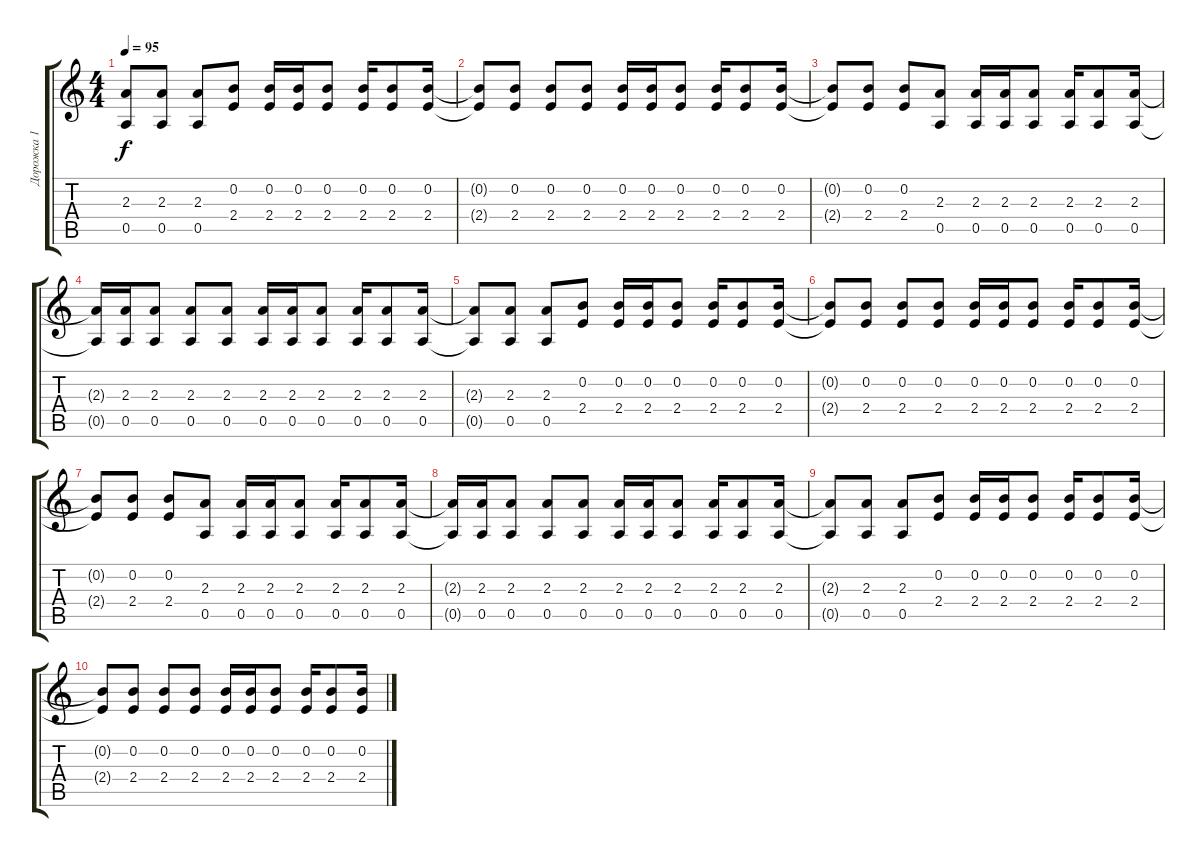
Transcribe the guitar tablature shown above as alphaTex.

\track ("Дорожка 1" "Дорожка 1") {instrument electricguitarclean}
\staff {score tabs}
\tuning (E4 B3 G3 D3 A2 E2) {hide}
\ts (4 4)
\tempo 95
\clef g2
\ks c
(2.3{t} 0.5{t}).8{dy f} (2.3 0.5).8 (2.3 0.5).8 (0.2 2.4).8 (0.2 2.4).16 (0.2 2.4).16 (0.2 2.4).8 (0.2 2.4).16 (0.2 2.4).8 (0.2 2.4).16 |
(0.2{t} 2.4{t}).8 (0.2 2.4).8 (0.2 2.4).8 (0.2 2.4).8 (0.2 2.4).16 (0.2 2.4).16 (0.2 2.4).8 (0.2 2.4).16 (0.2 2.4).8 (0.2 2.4).16 |
(0.2{t} 2.4{t}).8 (0.2 2.4).8 (0.2 2.4).8 (2.3 0.5).8 (2.3 0.5).16 (2.3 0.5).16 (2.3 0.5).8 (2.3 0.5).16 (2.3 0.5).8 (2.3 0.5).16 |
(2.3{t} 0.5{t}).16 (2.3 0.5).16 (2.3 0.5).8 (2.3 0.5).8 (2.3 0.5).8 (2.3 0.5).16 (2.3 0.5).16 (2.3 0.5).8 (2.3 0.5).16 (2.3 0.5).8 (2.3 0.5).16 |
(2.3{t} 0.5{t}).8 (2.3 0.5).8 (2.3 0.5).8 (0.2 2.4).8 (0.2 2.4).16 (0.2 2.4).16 (0.2 2.4).8 (0.2 2.4).16 (0.2 2.4).8 (0.2 2.4).16 |
(0.2{t} 2.4{t}).8 (0.2 2.4).8 (0.2 2.4).8 (0.2 2.4).8 (0.2 2.4).16 (0.2 2.4).16 (0.2 2.4).8 (0.2 2.4).16 (0.2 2.4).8 (0.2 2.4).16 |
(0.2{t} 2.4{t}).8 (0.2 2.4).8 (0.2 2.4).8 (2.3 0.5).8 (2.3 0.5).16 (2.3 0.5).16 (2.3 0.5).8 (2.3 0.5).16 (2.3 0.5).8 (2.3 0.5).16 |
(2.3{t} 0.5{t}).16 (2.3 0.5).16 (2.3 0.5).8 (2.3 0.5).8 (2.3 0.5).8 (2.3 0.5).16 (2.3 0.5).16 (2.3 0.5).8 (2.3 0.5).16 (2.3 0.5).8 (2.3 0.5).16 |
(2.3{t} 0.5{t}).8 (2.3 0.5).8 (2.3 0.5).8 (0.2 2.4).8 (0.2 2.4).16 (0.2 2.4).16 (0.2 2.4).8 (0.2 2.4).16 (0.2 2.4).8 (0.2 2.4).16 |
(0.2{t} 2.4{t}).8 (0.2 2.4).8 (0.2 2.4).8 (0.2 2.4).8 (0.2 2.4).16 (0.2 2.4).16 (0.2 2.4).8 (0.2 2.4).16 (0.2 2.4).8 (0.2 2.4).16
